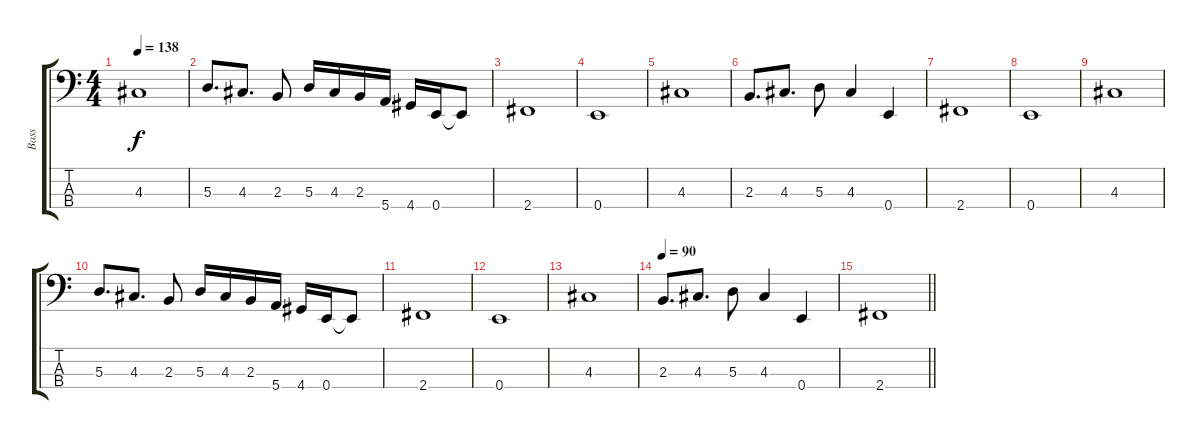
\track ("Bass" "Bass") {instrument electricbassfinger}
\staff {score tabs}
\tuning (G2 D2 A1 E1) {hide}
\ts (4 4)
\tempo 138
\clef f4
\ks c
4.3.1{dy f} |
5.3.8{d} 4.3.8{d} 2.3.8 5.3.16 4.3.16 2.3.16 5.4.16 4.4.16 0.4.16 0.4{t}.8 |
2.4.1 |
0.4.1 |
4.3.1 |
2.3.8{d} 4.3.8{d} 5.3.8 4.3.4 0.4.4 |
2.4.1 |
0.4.1 |
4.3.1 |
5.3.8{d} 4.3.8{d} 2.3.8 5.3.16 4.3.16 2.3.16 5.4.16 4.4.16 0.4.16 0.4{t}.8 |
2.4.1 |
0.4.1 |
4.3.1 |
\tempo 90
2.3.8{d} 4.3.8{d} 5.3.8 4.3.4 0.4.4 |
\barLineRight lightlight
2.4.1
